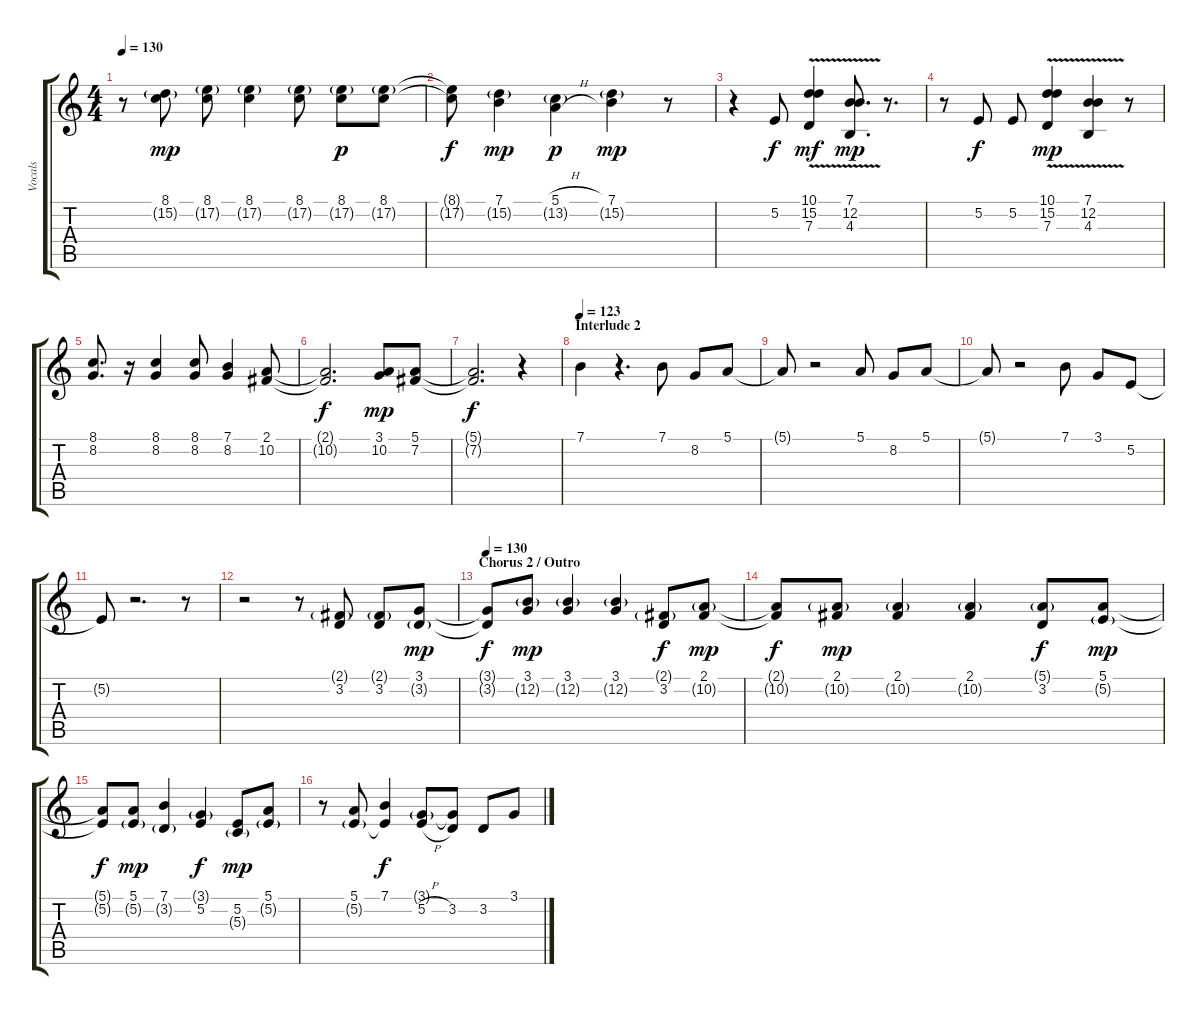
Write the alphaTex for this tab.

\track ("Vocals" "Vocals") {instrument clarinet}
\staff {score tabs}
\tuning (E4 B3 G3 D3 A2 E2) {hide}
\ts (4 4)
\tempo 130
\clef g2
\ks c
r.8{dy mp} (8.1 15.2{g}).8 (8.1 17.2{g}).8 (8.1 17.2{g}).4 (8.1 17.2{g}).8 (8.1 17.2{g}).8{dy p} (8.1 17.2{g}).8 |
(8.1{t} 17.2{t}).8{dy f} (7.1 15.2{g}).4{dy mp} (5.1{h} 13.2{g}).4{dy p} (7.1 15.2{g}).4{dy mp} r.8 |
r.4 5.2.8{dy f} (10.1 15.2{v} 7.3).4{dy mf} (7.1 12.2{v} 4.3).8{d dy mp} r.8{d} |
r.8 5.2.8{dy f} 5.2.8 (10.1 15.2{v} 7.3).4{dy mp} (7.1 12.2{v} 4.3).4 r.8 |
(8.1 8.2).8{d} r.16 (8.1 8.2).4 (8.1 8.2).8 (7.1 8.2).4 (2.1 10.2).8 |
(2.1{t} 10.2{t}).2{d dy f} (3.1 10.2).8{dy mp} (5.1 7.2).8 |
(5.1{t} 7.2{t}).2{d dy f} r.4 |
\section ("" "Interlude 2")
\tempo 123
7.1.4 r.4{d} 7.1.8 8.2.8 5.1.8 |
5.1{t}.8 r.2 5.1.8 8.2.8 5.1.8 |
5.1{t}.8 r.2 7.1.8 3.1.8 5.2.8 |
5.2{t}.8 r.2{d} r.8 |
r.2 r.8 (2.1{g} 3.2).8 (2.1{g} 3.2).8 (3.1 3.2{g}).8{dy mp} |
\section ("" "Chorus 2 / Outro")
\tempo 130
(3.1{t} 3.2{t}).8{dy f} (3.1 12.2{g}).8{dy mp} (3.1 12.2{g}).4 (3.1 12.2{g}).4 (2.1{g} 3.2).8{dy f} (2.1 10.2{g}).8{dy mp} |
(2.1{t} 10.2{t}).8{dy f} (2.1 10.2{g}).8{dy mp} (2.1 10.2{g}).4 (2.1 10.2{g}).4 (5.1{g} 3.2).8{dy f} (5.1 5.2{g}).8{dy mp} |
(5.1{t} 5.2{t}).8{dy f} (5.1 5.2{g}).8{dy mp} (7.1 3.2{g}).4 (3.1{g} 5.2).4{dy f} (5.2 5.3{g}).8{dy mp} (5.1 5.2{g}).8 |
r.8 (5.1 5.2{g}).8 (7.1 5.2{t}).4{dy f} (3.1{g} 5.2{h}).8 (3.1{t} 3.2).8 3.2.8 3.1.8
